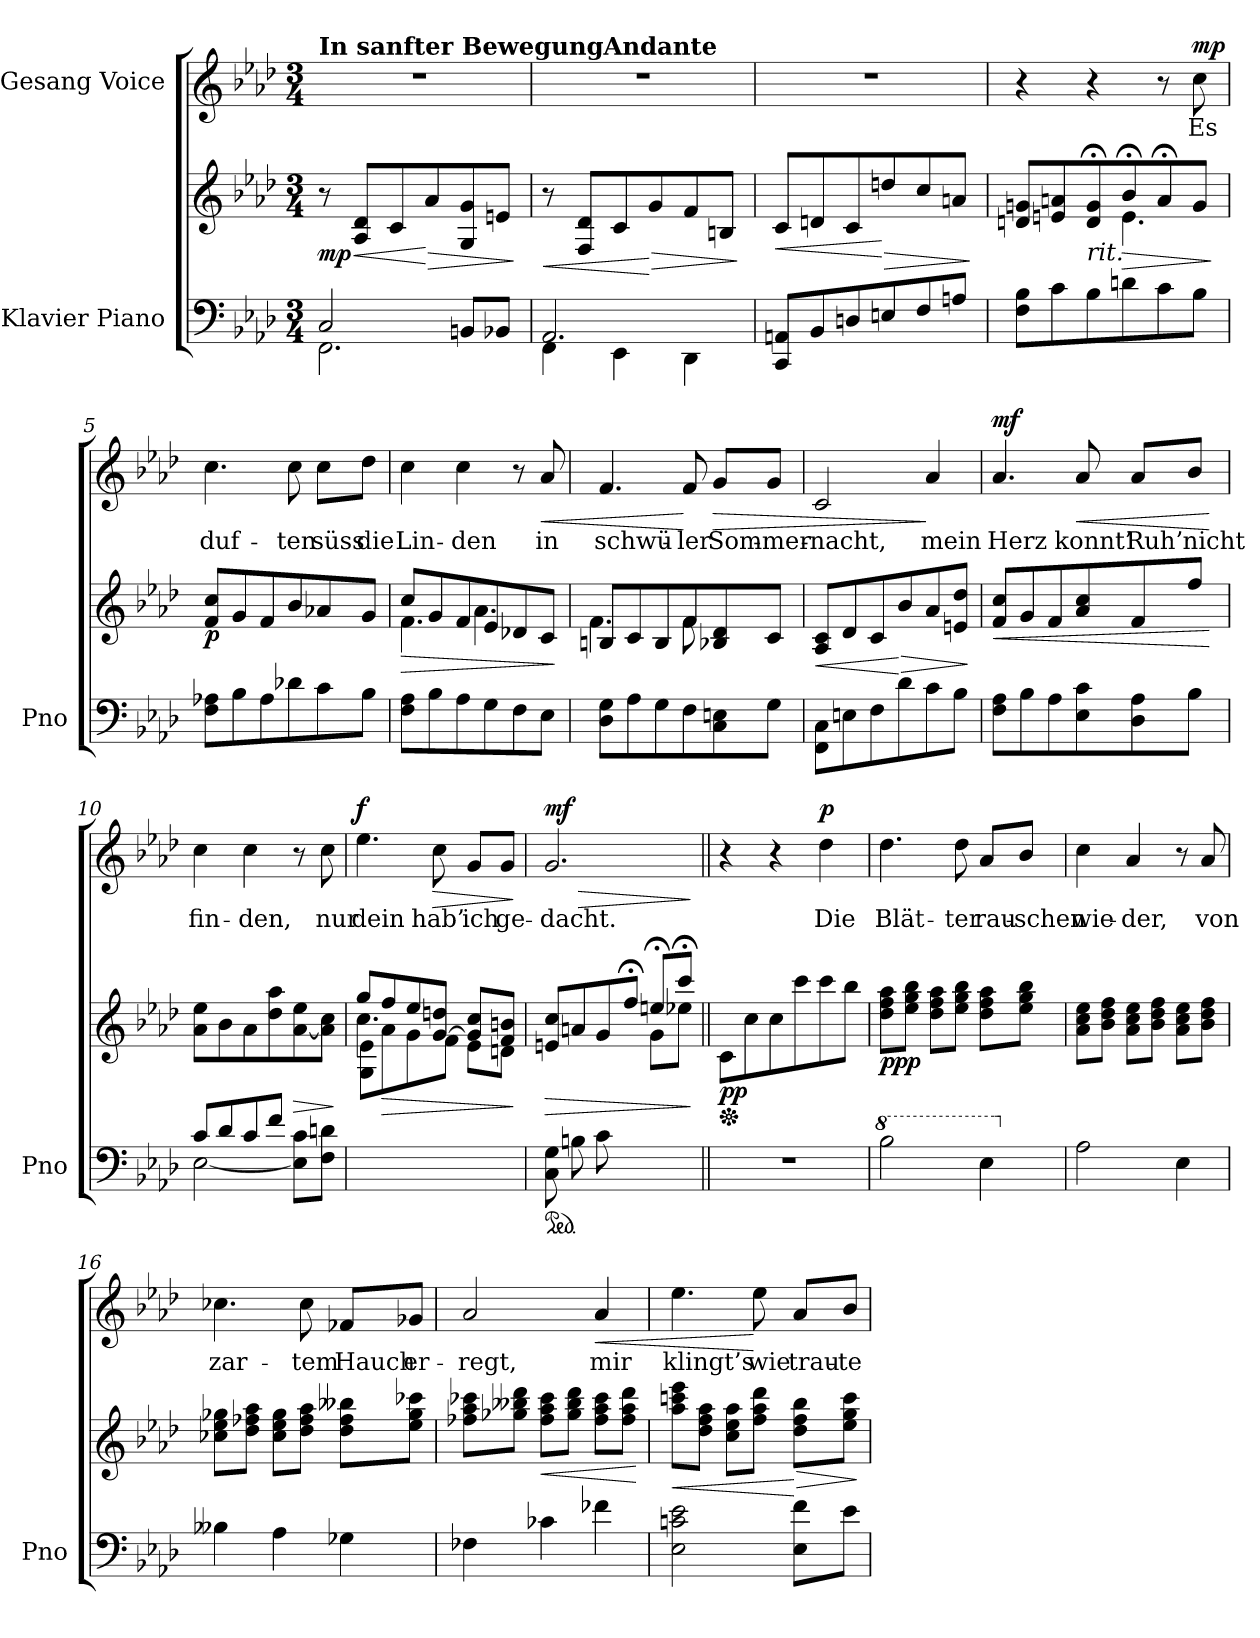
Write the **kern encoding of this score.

**kern	**kern	**dynam	**kern	**text	**dynam
*part2	*part2	*part2	*part1	*part1	*part1
*staff3	*staff2	*staff2/3	*staff1	*staff1	*staff1
*I"Klavier Piano	*	*	*I"Gesang Voice	*	*
*I'Pno	*	*	*	*	*
*clefF4	*clefG2	*	*clefG2	*	*
*k[b-e-a-d-]	*k[b-e-a-d-]	*	*k[b-e-a-d-]	*	*
*M3/4	*M3/4	*	*M3/4	*	*
=1	=1	=1	=1	=1	=1
*^	*	*	*	*	*
!	!	!	!	!LO:TX:a:B:t=In sanfter BewegungAndante	!	!
!	!	!	!LO:HP:b	!	!	!
!	!	!	!LO:DY:n=1:b	!	!	!
2C/	2.FF\	8r	< mp	2.r	.	.
.	.	8A-/ 8d-/L	.	.	.	.
.	.	8c/	.	.	.	.
!	!	!	!LO:HP:n=1:b	!	!	!
.	.	8a-/	[ >	.	.	.
8BBn/L	.	8G/ 8g/	.	.	.	.
8BB-X/J	.	8en/J	.	.	.	.
*v	*v	*	*	*	*	*
.	.	]	.	.	.
=2	=2	=2	=2	=2	=2
*^	*	*	*	*	*
!	!	!	!LO:HP:b	!	!	!
2.AA-/	4FF\	8r	<	2.r	.	.
.	.	8F/ 8d-/L	.	.	.	.
.	4EE-\	8c/	.	.	.	.
!	!	!	!LO:HP:n=1:b	!	!	!
.	.	8g/	[ >	.	.	.
.	4DD-\	8f/	.	.	.	.
.	.	8Bn/J	.	.	.	.
*v	*v	*	*	*	*	*
.	.	]	.	.	.
=3	=3	=3	=3	=3	=3
!	!	!LO:HP:b	!	!	!
8CC/ 8AAn/L	8c/L	<	2.r	.	.
8BB-/	8dn/	.	.	.	.
8Dn/	8c/	.	.	.	.
!	!	!LO:HP:n=1:b	!	!	!
8En/	8ddn/	[ >	.	.	.
8F/	8cc/	.	.	.	.
8An/J	8an/J	.	.	.	.
.	.	]	.	.	.
=4	=4	=4	=4	=4	=4
*	*^	*	*	*	*
8F\ 8B-\L	8dn/ 8gn/L	4.ryy	.	4r	.	.
8c\	8en/ 8an/	.	.	.	.	.
!LO:TX:a:i:t=rit.	!	!	!	!	!	!
8B-\	8d/;< 8g/;<	.	.	4r	.	.
!	!	!	!LO:HP:b	!	!	!
8dn\	8b-;</	4.e\	>	.	.	.
8c\	8a;</	.	.	8r	.	.
!	!	!	!	!	!LO:LY:b	!LO:DY:a
8B-\J	8g/J	.	.	8cc\	Es	mp
*	*v	*v	*	*	*	*
.	.	]	.	.	.
!!LO:LB:g=z
=5	=5	=5	=5	=5	=5
!	!	!LO:DY:b	!	!LO:LY:b	!
8F\ 8A-X\L	8f/ 8cc/L	p	4.cc\	duf-	.
8B-\	8g/	.	.	.	.
8A-\	8f/	.	.	.	.
!	!	!	!	!LO:LY:b	!
8d-X\	8b-/	.	8cc\	-ten	.
!	!	!	!	!LO:LY:b	!
8c\	8a-X/	.	8cc\L	süss	.
!	!	!	!	!LO:LY:b	!
8B-\J	8g/J	.	8dd-\J	die	.
=6	=6	=6	=6	=6	=6
!	!	!LO:HP:b	!	!LO:LY:b	!
*	*^	*	*	*	*
8F\ 8A-\L	8cc/L	4.f\	>	4cc\	Lin-	.
8B-\	8g/	.	.	.	.	.
!	!	!	!	!	!LO:LY:b	!
8A-\	8f/	.	.	4cc\	-den	.
8G\	8e-/	4.a-\	.	.	.	.
8F\	8d-X/	.	.	8r	.	.
!	!	!	!	!	!LO:LY:b	!LO:HP:b
8E-\J	8c/J	.	.	8a-/	in	<
*	*v	*v	*	*	*	*
.	.	]	.	.	.
=7	=7	=7	=7	=7	=7
*	*^	*	*	*	*
!	!	!	!	!	!LO:LY:b	!
8D-\ 8G\L	8Bn/L	4.f\	.	4.f/	schwü-	.
8A-\	8c/	.	.	.	.	.
8G\	8B/	.	.	.	.	.
!	!	!	!	!	!LO:LY:b	!
8F\	8f/	8f\	.	8f/	-ler	[
!	!	!	!	!	!LO:LY:b	!LO:HP:b
8C\ 8En\	8B-X/ 8d-/	4ryy	.	8g/L	Som-	>
!	!	!	!	!	!LO:LY:b	!
8G\J	8c/J	.	.	8g/J	-mer-	.
*	*v	*v	*	*	*	*
=8	=8	=8	=8	=8	=8
!	!	!LO:HP:b	!	!LO:LY:b	!
8FF\ 8C\L	8A-/ 8c/L	<	2c/	-nacht,	.
8En\	8d-/	.	.	.	.
8F\	8c/	.	.	.	.
!	!	!LO:HP:n=1:b	!	!	!
8d-\	8b-/	[ >	.	.	.
!	!	!	!	!LO:LY:b	!
8c\	8a-/	.	4a-/	mein	]
8B-\J	8en/ 8dd-/J	.	.	.	.
.	.	]	.	.	.
!!LO:LB:g=z
=9	=9	=9	=9	=9	=9
!	!	!LO:HP:b	!	!LO:LY:b	!LO:DY:a
8F\ 8A-\L	8f/ 8cc/L	<	4.a-/	Herz	mf
8B-\	8g/	.	.	.	.
8A-\	8f/	.	.	.	.
!	!	!	!	!LO:LY:b	!LO:HP:b
8E-\ 8c\	8a-/ 8cc/	.	8a-/	konnt’	<
!	!	!	!	!LO:LY:b	!
8D-\ 8A-\	8f/	.	8a-/L	Ruh’	.
!	!	!	!	!LO:LY:b	!
8B-\J	8ff/J	.	8b-/J	nicht	.
.	.	[	.	.	[
=10	=10	=10	=10	=10	=10
*^	*	*	*	*	*
!	!	!	!	!	!LO:LY:b	!
8c/L	[2E-\	8a-\ 8ee-\L	.	4cc\	fin-	.
8d-/	.	8b-\	.	.	.	.
!	!	!	!	!	!LO:LY:b	!
8c/	.	8a-\	.	4cc\	-den,	.
8f/J	.	8dd-\ 8aa-\	.	.	.	.
!	!	!	!LO:HP:b	!	!	!
8E-\] 8c\L	4ryy	[8a-\ 8ee-\	>	8r	.	.
!	!	!	!	!	!LO:LY:b	!
8F\ 8dn\J	.	8a-\] 8cc\J	.	8cc\	nur	.
*v	*v	*	*	*	*	*
.	.	]	.	.	.
=11	=11	=11	=11	=11	=11
*	*^	*	*	*	*
*	*	*^	*	*	*	*
!	!	!	!	!	!	!LO:LY:b	!LO:DY:a
2.ryy	8gg/L	4.cc\	8G\ 8e-\L	.	4.ee-\	dein	f
!	!	!	!	!LO:HP:b	!	!	!
.	8ff/	.	8a-\	>	.	.	.
.	8ee-/	.	8g\	.	.	.	.
!	!	!	!	!	!	!LO:LY:b	!LO:HP:b
.	[8g/ 8ddn/J	4.ryy	8f\J	.	8cc\	hab’	>
!	!	!	!	!	!	!LO:LY:b	!
.	8g/] 8cc/L	.	8e-\L	.	8g/L	ich	.
!	!	!	!	!	!	!LO:LY:b	!
.	8f/ 8bn/J	.	8dn\J	.	8g/J	ge-	.
*	*v	*v	*v	*	*	*	*
.	.	]	.	.	]
=12	=12	=12	=12	=12	=12
*ped	*	*	*	*	*
!	!	!LO:HP:b	!	!LO:LY:b	!LO:HP:b
*	*^	*	*	*	*
!	!	!	!	!	!	!LO:DY:n=1:a
8C\ 8G\L	8en/ 8cc/L	4.ryy	>	2.g/	-dacht.	> mf
8Bn\	8an/	.	.	.	.	.
8c\	8g/	.	.	.	.	.
4.ryy	8ff;</J	8a-\J	.	.	.	.
.	8een;</L	8g\L	.	.	.	.
.	8ccc;</J	8ee-\J	.	.	.	.
*	*v	*v	*	*	*	*
.	.	]	.	.	]
!!LO:LB:g=z
=13||	=13||	=13||	=13||	=13||	=13||
*	*Xped	*	*	*	*
!	!	!LO:DY:b	!	!	!
2.r	8c\L	pp	4r	.	.
.	8cc\	.	.	.	.
.	8cc\	.	4r	.	.
.	8ccc\	.	.	.	.
!	!	!	!	!LO:LY:b	!LO:DY:a
.	8ccc\	.	4dd-\	Die	p
.	8bb-\J	.	.	.	.
=14	=14	=14	=14	=14	=14
*8va	*	*	*	*	*
!	!	!LO:DY:b	!	!LO:LY:b	!
2b-\	8dd-\ 8ff\ 8aa-\L	ppp	4.dd-\	Blät-	.
.	8ee-\ 8gg\ 8bb-\J	.	.	.	.
.	8dd-\ 8ff\ 8aa-\L	.	.	.	.
!	!	!	!	!LO:LY:b	!
.	8ee-\ 8gg\ 8bb-\J	.	8dd-\	-ter	.
!	!	!	!	!LO:LY:b	!
4e-\	8dd-\ 8ff\ 8aa-\L	.	8a-/L	rau-	.
!	!	!	!	!LO:LY:b	!
.	8ee-\ 8gg\ 8bb-\J	.	8b-/J	-schen	.
=15	=15	=15	=15	=15	=15
*X8va	*	*	*	*	*
!	!	!	!	!LO:LY:b	!
2A-\	8a-\ 8cc\ 8ee-\L	.	4cc\	wie-	.
.	8b-\ 8dd-\ 8ff\J	.	.	.	.
!	!	!	!	!LO:LY:b	!
.	8a-\ 8cc\ 8ee-\L	.	4a-/	-der,	.
.	8b-\ 8dd-\ 8ff\J	.	.	.	.
4E-\	8a-\ 8cc\ 8ee-\L	.	8r	.	.
!	!	!	!	!LO:LY:b	!
.	8b-\ 8dd-\ 8ff\J	.	8a-/	von	.
=16	=16	=16	=16	=16	=16
!	!	!	!	!LO:LY:b	!
4B--X\	8cc-X\ 8ee-\ 8gg-X\L	.	4.cc-X\	zar-	.
.	8dd-\ 8ff-X\ 8aa-\J	.	.	.	.
4A-\	8cc-\ 8ee-\ 8gg-\L	.	.	.	.
!	!	!	!	!LO:LY:b	!
.	8dd-\ 8ff-\ 8aa-\J	.	8cc-\	-tem	.
!	!	!	!	!LO:LY:b	!
4G-X\	8dd-\ 8ff-\ 8bb--X\L	.	8f-X/L	Hauch	.
!	!	!	!	!LO:LY:b	!
.	8ee-\ 8gg-\ 8ccc-X\J	.	8g-X/J	er-	.
!!LO:PB:g=z
=17	=17	=17	=17	=17	=17
!	!	!	!	!LO:LY:b	!
4F-X\	8ff-X\ 8aa-\ 8ccc-X\L	.	2a-/	-regt,	.
.	8gg-X\ 8bb--X\ 8ddd-\J	.	.	.	.
!	!	!LO:HP:b	!	!	!
4c-X\	8ff-\ 8aa-\ 8ccc-\L	<	.	.	.
.	8gg-\ 8bb--\ 8ddd-\J	.	.	.	.
!	!	!	!	!LO:LY:b	!LO:HP:b
4f-X\	8ff-\ 8aa-\ 8ccc-\L	.	4a-/	mir	<
.	8ff-\ 8aa-\ 8ddd-\J	.	.	.	.
.	.	[	.	.	.
=18	=18	=18	=18	=18	=18
!	!	!LO:HP:b	!	!LO:LY:b	!
2E-\ 2cn\ 2e-\	8aa-\ 8cccn\ 8eee-\L	<	4.ee-\	klingt’s	.
.	8dd-\ 8ff\ 8aa-\J	.	.	.	.
.	8cc\ 8ee-\ 8aa-\L	.	.	.	.
!	!	!	!	!LO:LY:b	!
.	8ff\ 8aa-\ 8ddd-\J	.	8ee-\	wie	[
!	!	!LO:HP:n=1:b	!	!LO:LY:b	!
8E-\ 8f\L	8dd-\ 8ff\ 8bb-\L	[ >	8a-/L	trau-	.
!	!	!	!	!LO:LY:b	!
8e-\J	8ee-\ 8gg\ 8ccc\J	.	8b-/J	-te	.
.	.	]	.	.	.
=	=	=	=	=	=
*-	*-	*-	*-	*-	*-
